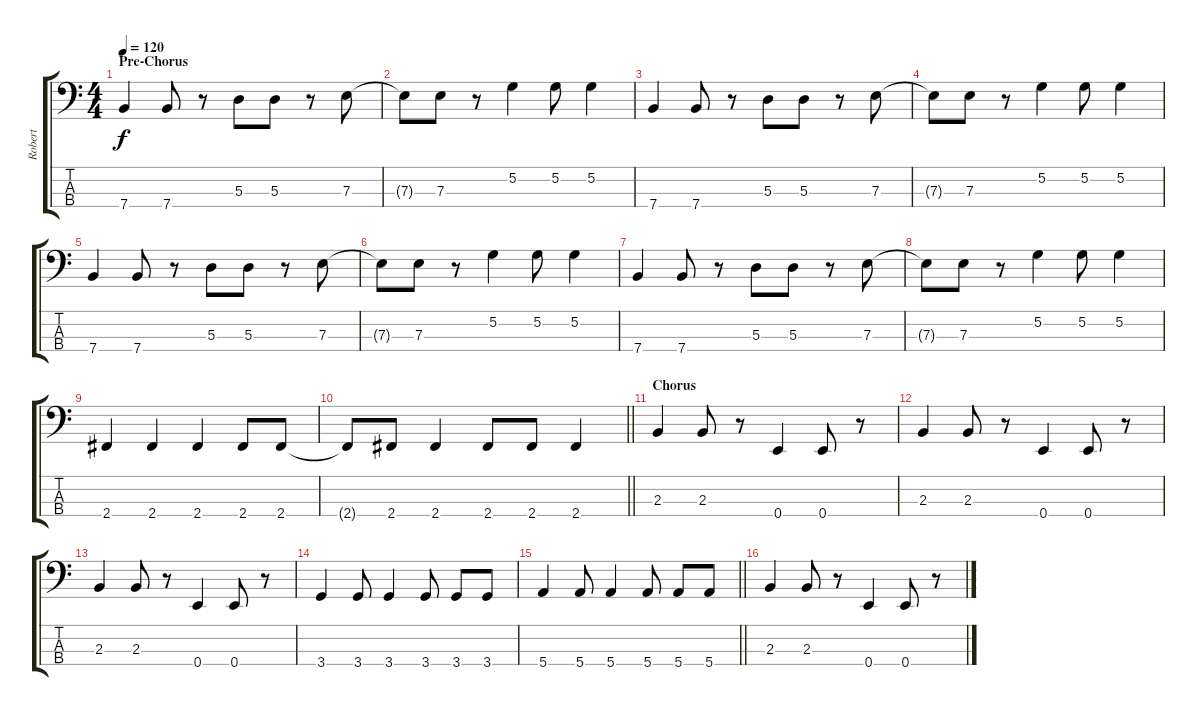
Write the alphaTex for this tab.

\track ("Robert" "Robert") {instrument electricbassfinger}
\staff {score tabs}
\tuning (G2 D2 A1 E1) {hide}
\ts (4 4)
\section ("" "Pre-Chorus")
\tempo 120
\clef f4
\ks c
7.4.4{dy f} 7.4.8 r.8 5.3.8 5.3.8 r.8 7.3.8 |
7.3{t}.8 7.3.8 r.8 5.2.4 5.2.8 5.2.4 |
7.4.4 7.4.8 r.8 5.3.8 5.3.8 r.8 7.3.8 |
7.3{t}.8 7.3.8 r.8 5.2.4 5.2.8 5.2.4 |
7.4.4 7.4.8 r.8 5.3.8 5.3.8 r.8 7.3.8 |
7.3{t}.8 7.3.8 r.8 5.2.4 5.2.8 5.2.4 |
7.4.4 7.4.8 r.8 5.3.8 5.3.8 r.8 7.3.8 |
7.3{t}.8 7.3.8 r.8 5.2.4 5.2.8 5.2.4 |
2.4.4 2.4.4 2.4.4 2.4.8 2.4.8 |
\barLineRight lightlight
2.4{t}.8 2.4.8 2.4.4 2.4.8 2.4.8 2.4.4 |
\section ("" "Chorus")
2.3.4 2.3.8 r.8 0.4.4 0.4.8 r.8 |
2.3.4 2.3.8 r.8 0.4.4 0.4.8 r.8 |
2.3.4 2.3.8 r.8 0.4.4 0.4.8 r.8 |
3.4.4 3.4.8 3.4.4 3.4.8 3.4.8 3.4.8 |
\barLineRight lightlight
5.4.4 5.4.8 5.4.4 5.4.8 5.4.8 5.4.8 |
\section ("" "")
2.3.4 2.3.8 r.8 0.4.4 0.4.8 r.8
